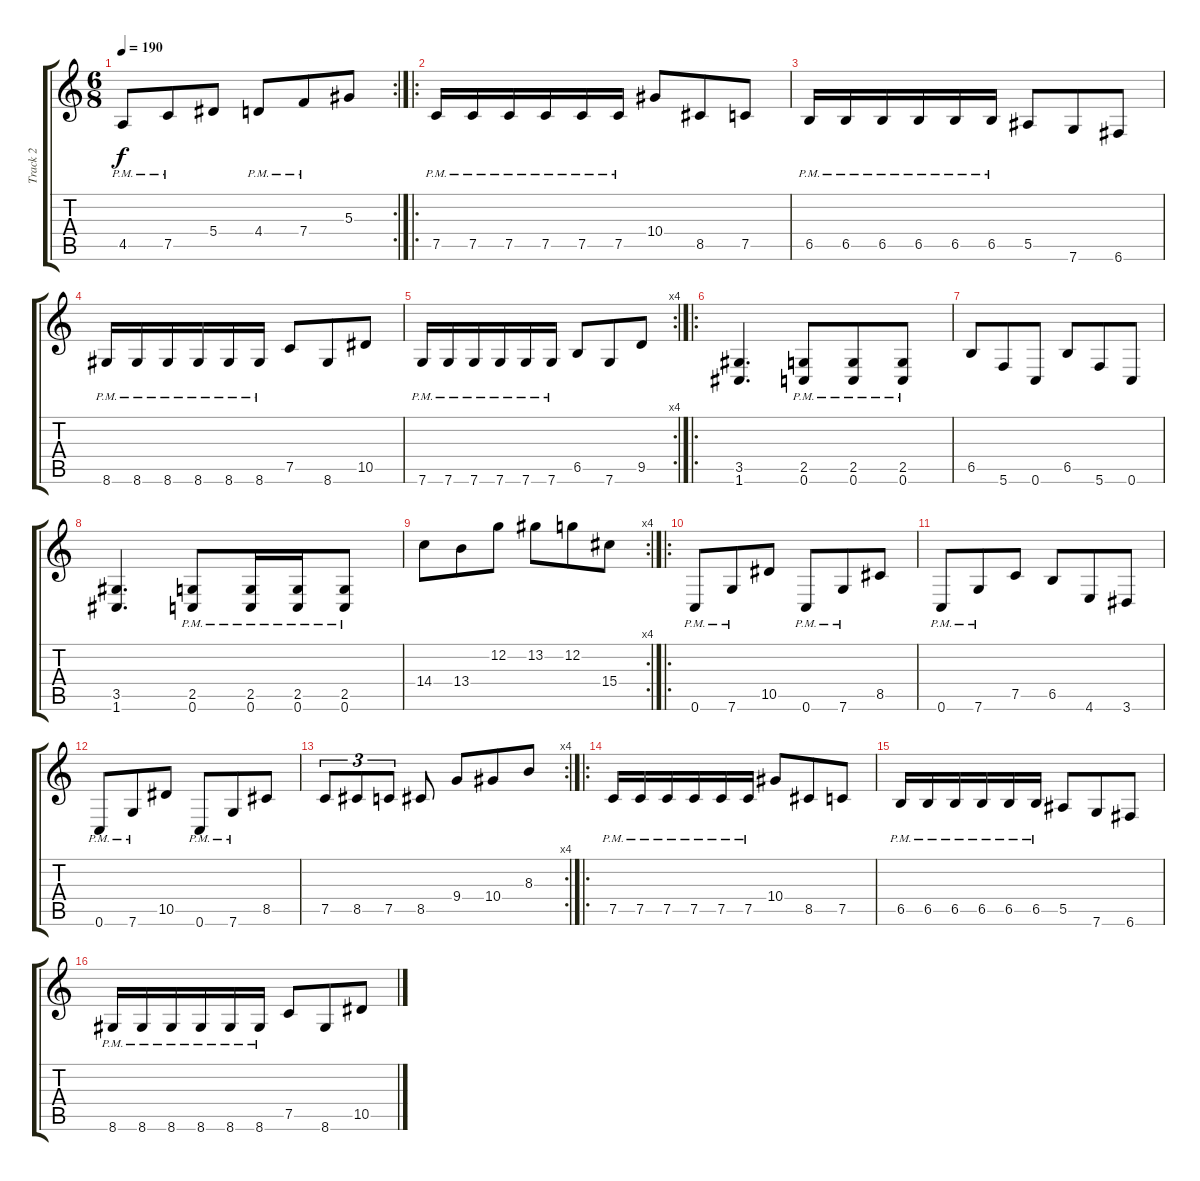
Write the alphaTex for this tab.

\track ("Track 2" "Track 2") {instrument distortionguitar}
\staff {score tabs}
\tuning (C4 G3 Eb3 Bb2 F2 C2) {hide}
\rc 2
\ts (6 8)
\tempo 190
\clef g2
\ks c
4.5{pm}.8{dy f} 7.5{pm}.8 5.4.8 4.4{pm}.8 7.4{pm}.8 5.3.8 |
\ro
7.5{pm}.16 7.5{pm}.16 7.5{pm}.16 7.5{pm}.16 7.5{pm}.16 7.5{pm}.16 10.4.8 8.5.8 7.5.8 |
6.5{pm}.16 6.5{pm}.16 6.5{pm}.16 6.5{pm}.16 6.5{pm}.16 6.5{pm}.16 5.5.8 7.6.8 6.6.8 |
8.6{pm}.16 8.6{pm}.16 8.6{pm}.16 8.6{pm}.16 8.6{pm}.16 8.6{pm}.16 7.5.8 8.6.8 10.5.8 |
\rc 4
7.6{pm}.16 7.6{pm}.16 7.6{pm}.16 7.6{pm}.16 7.6{pm}.16 7.6{pm}.16 6.5.8 7.6.8 9.5.8 |
\ro
(3.5 1.6).4{d} (2.5{pm} 0.6{pm}).8 (2.5{pm} 0.6{pm}).8 (2.5{pm} 0.6{pm}).8 |
6.5.8 5.6.8 0.6.8 6.5.8 5.6.8 0.6.8 |
(3.5 1.6).4{d} (2.5{pm} 0.6{pm}).8 (2.5{pm} 0.6{pm}).16 (2.5{pm} 0.6{pm}).16 (2.5{pm} 0.6{pm}).8 |
\rc 4
14.4.8 13.4.8 12.2.8 13.2.8 12.2.8 15.4.8 |
\ro
0.6{pm}.8 7.6{pm}.8 10.5.8 0.6{pm}.8 7.6{pm}.8 8.5.8 |
0.6{pm}.8 7.6{pm}.8 7.5.8 6.5.8 4.6.8 3.6.8 |
0.6{pm}.8 7.6{pm}.8 10.5.8 0.6{pm}.8 7.6{pm}.8 8.5.8 |
\rc 4
7.5.8{tu (3 2)} 8.5.8{tu (3 2)} 7.5.8{tu (3 2)} 8.5.8 9.4.8 10.4.8 8.3.8 |
\ro
7.5{pm}.16 7.5{pm}.16 7.5{pm}.16 7.5{pm}.16 7.5{pm}.16 7.5{pm}.16 10.4.8 8.5.8 7.5.8 |
6.5{pm}.16 6.5{pm}.16 6.5{pm}.16 6.5{pm}.16 6.5{pm}.16 6.5{pm}.16 5.5.8 7.6.8 6.6.8 |
8.6{pm}.16 8.6{pm}.16 8.6{pm}.16 8.6{pm}.16 8.6{pm}.16 8.6{pm}.16 7.5.8 8.6.8 10.5.8
